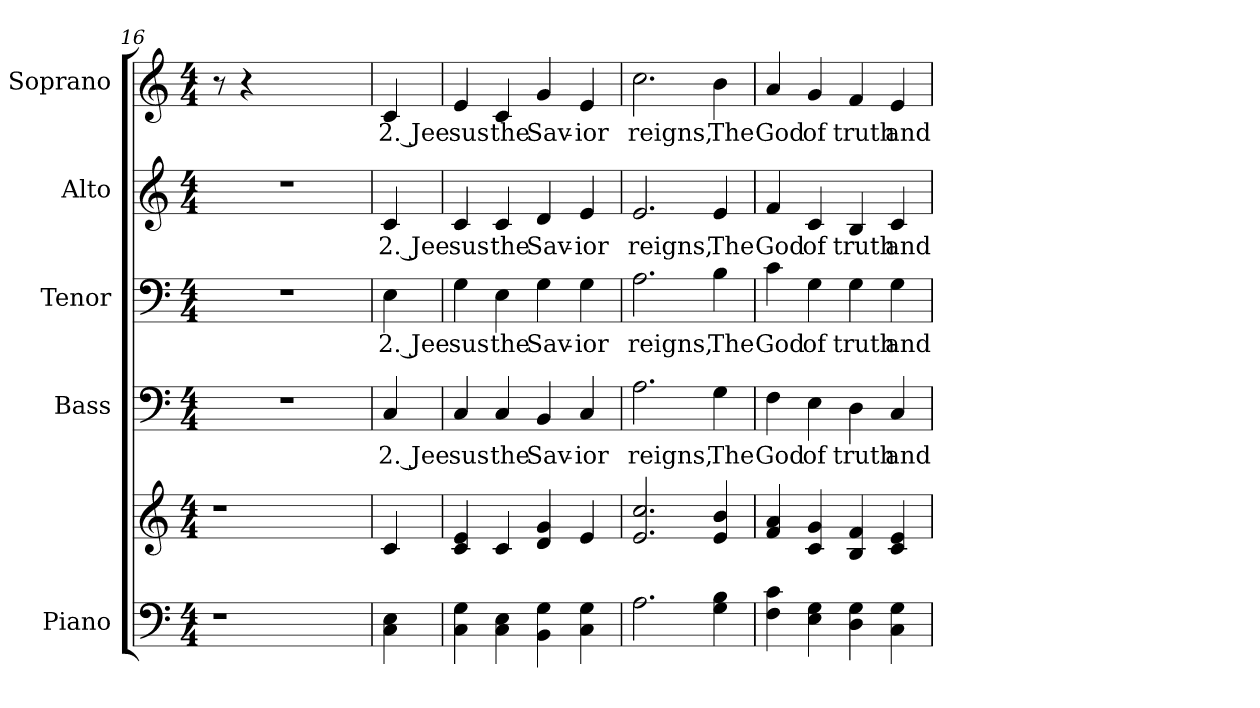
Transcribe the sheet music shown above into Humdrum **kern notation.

**kern	**kern	**kern	**text	**kern	**text	**kern	**text	**kern	**text
*part5	*part5	*part4	*part4	*part3	*part3	*part2	*part2	*part1	*part1
*staff6	*staff5	*staff4	*staff4	*staff3	*staff3	*staff2	*staff2	*staff1	*staff1
*I"Piano	*	*I"Bass	*	*I"Tenor	*	*I"Alto	*	*I"Soprano	*
*I'Pno.	*	*I'B.	*	*I'T.	*	*I'A.	*	*I'S.	*
!!LO:PB:g=z
*clefF4	*clefG2	*clefF4	*	*clefF4	*	*clefG2	*	*clefG2	*
*k[]	*k[]	*k[]	*	*k[]	*	*k[]	*	*k[]	*
*C:	*C:	*C:	*	*C:	*	*C:	*	*C:	*
*M4/4	*M4/4	*M4/4	*	*M4/4	*	*M4/4	*	*M4/4	*
=16	=16	=16	=16	=16	=16	=16	=16	=16	=16
!LO:N:vis=1	!LO:N:vis=1	!LO:N:vis=1	!	!LO:N:vis=1	!	!LO:N:vis=1	!	!	!
4.r	4.r	1r	.	1r	.	1r	.	8r	.
.	.	.	.	.	.	.	.	4r	.
2ryy	2ryy	.	.	.	.	.	.	2ryy	.
8ryy	8ryy	.	.	.	.	.	.	8ryy	.
=17	=17	=17	=17	=17	=17	=17	=17	=17	=17
!	!	!	!LO:LY:b:color=#000000	!	!	!	!	!	!
!	!	!	!	!	!LO:LY:b:color=#000000	!	!	!	!
!	!	!	!	!	!	!	!LO:LY:b:color=#000000	!	!
!	!	!	!	!	!	!	!	!	!LO:LY:b:color=#000000
4Ci\ 4Ei	4ci/	4Ci/	2. Jee	4Ei\	2. Jee	4ci/	2. Jee	4ci/	2. Jee
=18	=18	=18	=18	=18	=18	=18	=18	=18	=18
!	!	!	!LO:LY:b:color=#000000	!	!	!	!	!	!
!	!	!	!	!	!LO:LY:b:color=#000000	!	!	!	!
!	!	!	!	!	!	!	!LO:LY:b:color=#000000	!	!
!	!	!	!	!	!	!	!	!	!LO:LY:b:color=#000000
4Ci\ 4Gi	4ci/ 4ei	4Ci/	sus	4Gi\	sus	4ci/	sus	4ei/	sus
!	!	!	!LO:LY:b:color=#000000	!	!	!	!	!	!
!	!	!	!	!	!LO:LY:b:color=#000000	!	!	!	!
!	!	!	!	!	!	!	!LO:LY:b:color=#000000	!	!
!	!	!	!	!	!	!	!	!	!LO:LY:b:color=#000000
4Ci\ 4Ei	4ci/	4Ci/	the	4Ei\	the	4ci/	the	4ci/	the
!	!	!	!LO:LY:b:color=#000000	!	!	!	!	!	!
!	!	!	!	!	!LO:LY:b:color=#000000	!	!	!	!
!	!	!	!	!	!	!	!LO:LY:b:color=#000000	!	!
!	!	!	!	!	!	!	!	!	!LO:LY:b:color=#000000
4BBi\ 4Gi	4di/ 4gi	4BBi/	Sav-	4Gi\	Sav-	4di/	Sav-	4gi/	Sav-
!	!	!	!LO:LY:b:color=#000000	!	!	!	!	!	!
!	!	!	!	!	!LO:LY:b:color=#000000	!	!	!	!
!	!	!	!	!	!	!	!LO:LY:b:color=#000000	!	!
!	!	!	!	!	!	!	!	!	!LO:LY:b:color=#000000
4Ci\ 4Gi	4ei/	4Ci/	-ior	4Gi\	-ior	4ei/	-ior	4ei/	-ior
=19	=19	=19	=19	=19	=19	=19	=19	=19	=19
!	!	!	!LO:LY:b:color=#000000	!	!	!	!	!	!
!	!	!	!	!	!LO:LY:b:color=#000000	!	!	!	!
!	!	!	!	!	!	!	!LO:LY:b:color=#000000	!	!
!	!	!	!	!	!	!	!	!	!LO:LY:b:color=#000000
2.Ai\	2.ei/ 2.cci	2.Ai\	reigns,	2.Ai\	reigns,	2.ei/	reigns,	2.cci\	reigns,
!	!	!	!LO:LY:b:color=#000000	!	!	!	!	!	!
!	!	!	!	!	!LO:LY:b:color=#000000	!	!	!	!
!	!	!	!	!	!	!	!LO:LY:b:color=#000000	!	!
!	!	!	!	!	!	!	!	!	!LO:LY:b:color=#000000
4Gi\ 4Bi	4ei/ 4bi	4Gi\	The	4Bi\	The	4ei/	The	4bi\	The
=20	=20	=20	=20	=20	=20	=20	=20	=20	=20
!	!	!	!LO:LY:b:color=#000000	!	!	!	!	!	!
!	!	!	!	!	!LO:LY:b:color=#000000	!	!	!	!
!	!	!	!	!	!	!	!LO:LY:b:color=#000000	!	!
!	!	!	!	!	!	!	!	!	!LO:LY:b:color=#000000
4Fi\ 4ci	4fi/ 4ai	4Fi\	God	4ci\	God	4fi/	God	4ai/	God
!	!	!	!LO:LY:b:color=#000000	!	!	!	!	!	!
!	!	!	!	!	!LO:LY:b:color=#000000	!	!	!	!
!	!	!	!	!	!	!	!LO:LY:b:color=#000000	!	!
!	!	!	!	!	!	!	!	!	!LO:LY:b:color=#000000
4Ei\ 4Gi	4ci/ 4gi	4Ei\	of	4Gi\	of	4ci/	of	4gi/	of
!	!	!	!LO:LY:b:color=#000000	!	!	!	!	!	!
!	!	!	!	!	!LO:LY:b:color=#000000	!	!	!	!
!	!	!	!	!	!	!	!LO:LY:b:color=#000000	!	!
!	!	!	!	!	!	!	!	!	!LO:LY:b:color=#000000
4Di\ 4Gi	4Bi/ 4fi	4Di\	truth	4Gi\	truth	4Bi/	truth	4fi/	truth
!	!	!	!LO:LY:b:color=#000000	!	!	!	!	!	!
!	!	!	!	!	!LO:LY:b:color=#000000	!	!	!	!
!	!	!	!	!	!	!	!LO:LY:b:color=#000000	!	!
!	!	!	!	!	!	!	!	!	!LO:LY:b:color=#000000
4Ci\ 4Gi	4ci/ 4ei	4Ci/	and	4Gi\	and	4ci/	and	4ei/	and
=	=	=	=	=	=	=	=	=	=
*-	*-	*-	*-	*-	*-	*-	*-	*-	*-
